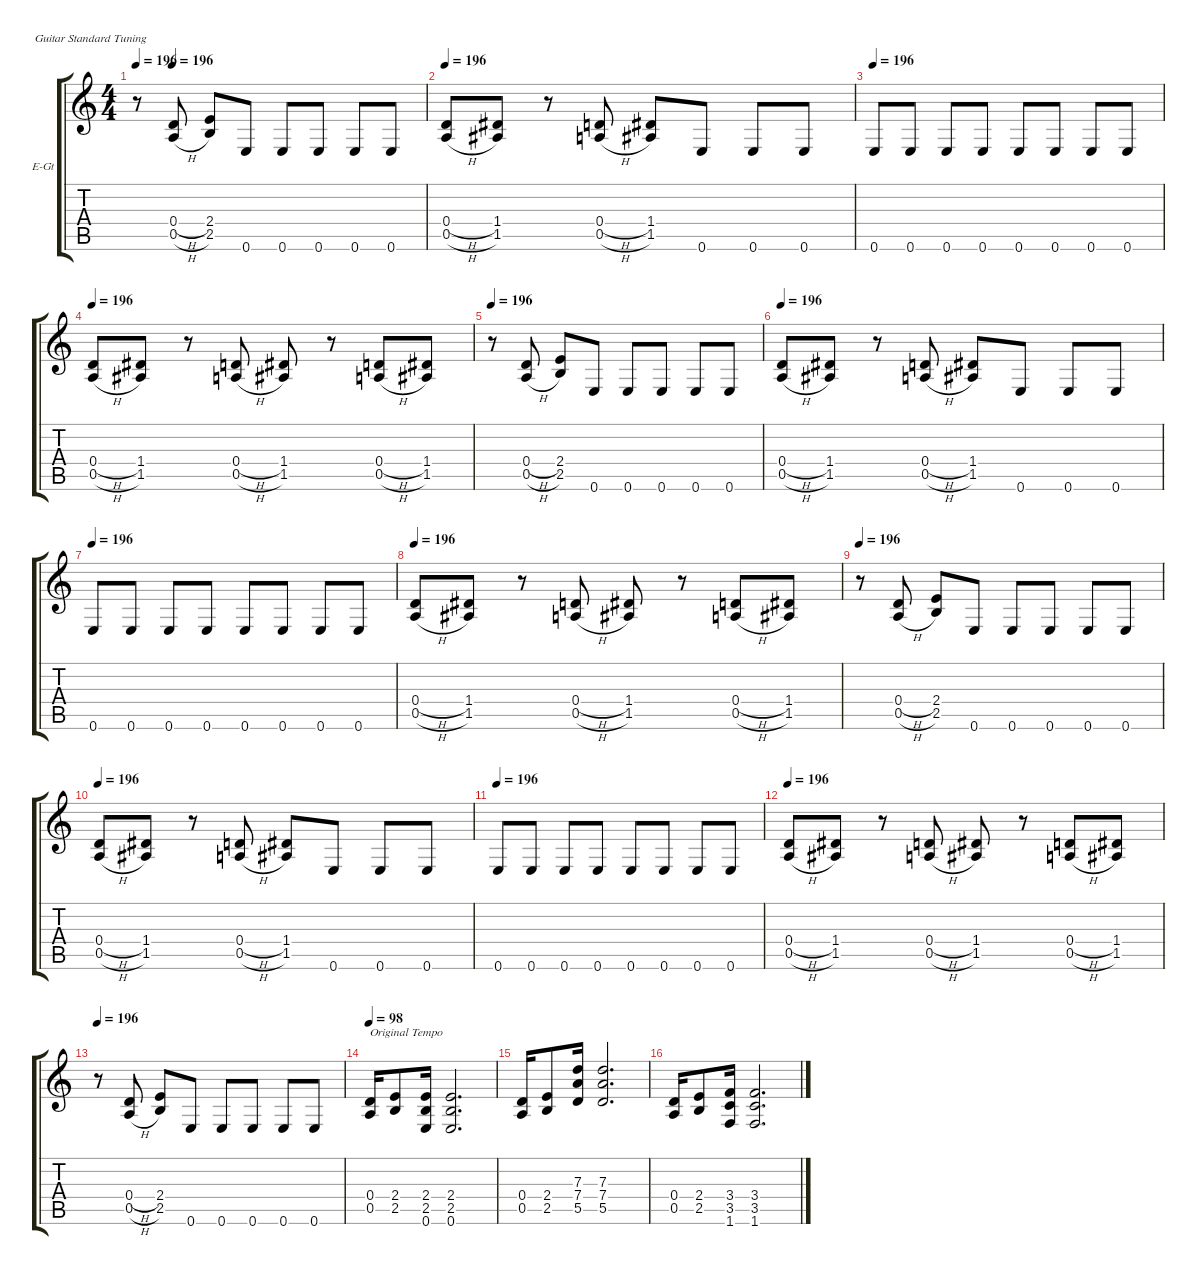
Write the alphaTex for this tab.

\hideDynamics
\bracketExtendMode groupsimilarinstruments
\firstSystemTrackNameOrientation horizontal
\otherSystemsTrackNameOrientation horizontal
\track ("Kirk Hammet" "E-Gt") {multiBarRest instrument distortionguitar}
\staff {score tabs}
\tuning (E4 B3 G3 D3 A2 E2)
\ts (4 4)
\tempo 196
\tempo (196 0.125)
\clef g2
\ks c
r.8{dy f} (0.4{h} 0.5{h}).8 (2.4 2.5).8 0.6.8 0.6.8 0.6.8 0.6.8 0.6.8 |
\tempo 196
(0.4{h} 0.5{h}).8 (1.4 1.5).8 r.8 (0.4{h} 0.5{h}).8 (1.4 1.5).8 0.6.8 0.6.8 0.6.8 |
\tempo 196
0.6.8 0.6.8 0.6.8 0.6.8 0.6.8 0.6.8 0.6.8 0.6.8 |
\tempo 196
(0.4{h} 0.5{h}).8 (1.4 1.5).8 r.8 (0.4{h} 0.5{h}).8 (1.4 1.5).8 r.8 (0.4{h} 0.5{h}).8 (1.4 1.5).8 |
\tempo 196
r.8 (0.4{h} 0.5{h}).8 (2.4 2.5).8 0.6.8 0.6.8 0.6.8 0.6.8 0.6.8 |
\tempo 196
(0.4{h} 0.5{h}).8 (1.4 1.5).8 r.8 (0.4{h} 0.5{h}).8 (1.4 1.5).8 0.6.8 0.6.8 0.6.8 |
\tempo 196
0.6.8 0.6.8 0.6.8 0.6.8 0.6.8 0.6.8 0.6.8 0.6.8 |
\tempo 196
(0.4{h} 0.5{h}).8 (1.4 1.5).8 r.8 (0.4{h} 0.5{h}).8 (1.4 1.5).8 r.8 (0.4{h} 0.5{h}).8 (1.4 1.5).8 |
\tempo 196
r.8 (0.4{h} 0.5{h}).8 (2.4 2.5).8 0.6.8 0.6.8 0.6.8 0.6.8 0.6.8 |
\tempo 196
(0.4{h} 0.5{h}).8 (1.4 1.5).8 r.8 (0.4{h} 0.5{h}).8 (1.4 1.5).8 0.6.8 0.6.8 0.6.8 |
\tempo 196
0.6.8 0.6.8 0.6.8 0.6.8 0.6.8 0.6.8 0.6.8 0.6.8 |
\tempo 196
(0.4{h} 0.5{h}).8 (1.4 1.5).8 r.8 (0.4{h} 0.5{h}).8 (1.4 1.5).8 r.8 (0.4{h} 0.5{h}).8 (1.4 1.5).8 |
\tempo 196
r.8 (0.4{h} 0.5{h}).8 (2.4 2.5).8 0.6.8 0.6.8 0.6.8 0.6.8 0.6.8 |
\tempo 98
(0.4 0.5).16{txt "Original Tempo"} (2.4 2.5).8 (2.4 2.5 0.6).16 (2.4 2.5 0.6).2{d} |
(0.4 0.5).16 (2.4 2.5).8 (7.3 7.4 5.5).16 (7.3 7.4 5.5).2{d} |
(0.4 0.5).16 (2.4 2.5).8 (3.4 3.5 1.6).16 (3.4 3.5 1.6).2{d}
